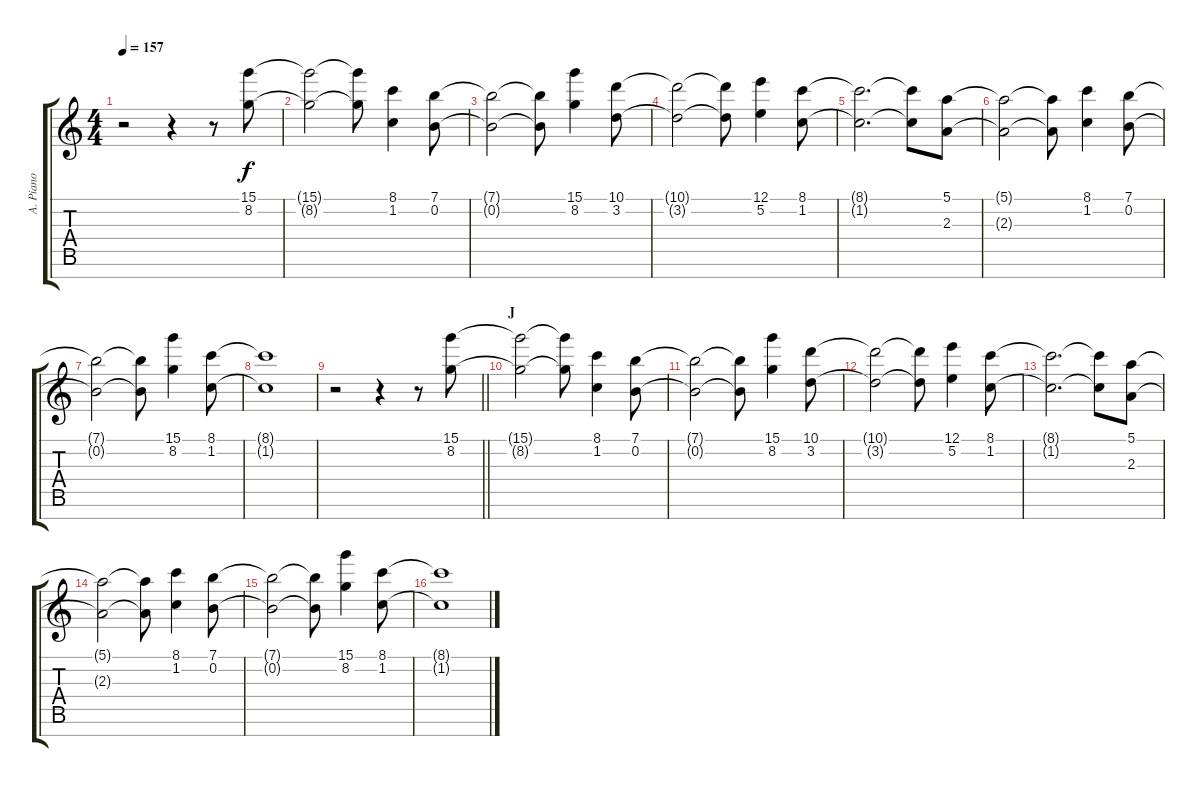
\track ("A. Piano" "A. Piano") {instrument acousticgrandpiano}
\staff {score tabs}
\tuning (E5 B4 G4 D4 A3 E3 B2) {hide}
\ts (4 4)
\tempo 157
\clef g2
\ks c
r.2{dy f} r.4 r.8 (15.1 8.2).8 |
(15.1{t} 8.2{t}).2 (15.1{t} 8.2{t}).8 (8.1 1.2).4 (7.1 0.2).8 |
(7.1{t} 0.2{t}).2 (7.1{t} 0.2{t}).8 (15.1 8.2).4 (10.1 3.2).8 |
(10.1{t} 3.2{t}).2 (10.1{t} 3.2{t}).8 (12.1 5.2).4 (8.1 1.2).8 |
(8.1{t} 1.2{t}).2{d} (8.1{t} 1.2{t}).8 (5.1 2.3).8 |
(5.1{t} 2.3{t}).2 (5.1{t} 2.3{t}).8 (8.1 1.2).4 (7.1 0.2).8 |
(7.1{t} 0.2{t}).2 (7.1{t} 0.2{t}).8 (15.1 8.2).4 (8.1 1.2).8 |
(8.1{t} 1.2{t}).1 |
\barLineRight lightlight
r.2 r.4 r.8 (15.1 8.2).8 |
\section ("" "J")
(15.1{t} 8.2{t}).2 (15.1{t} 8.2{t}).8 (8.1 1.2).4 (7.1 0.2).8 |
(7.1{t} 0.2{t}).2 (7.1{t} 0.2{t}).8 (15.1 8.2).4 (10.1 3.2).8 |
(10.1{t} 3.2{t}).2 (10.1{t} 3.2{t}).8 (12.1 5.2).4 (8.1 1.2).8 |
(8.1{t} 1.2{t}).2{d} (8.1{t} 1.2{t}).8 (5.1 2.3).8 |
(5.1{t} 2.3{t}).2 (5.1{t} 2.3{t}).8 (8.1 1.2).4 (7.1 0.2).8 |
(7.1{t} 0.2{t}).2 (7.1{t} 0.2{t}).8 (15.1 8.2).4 (8.1 1.2).8 |
(8.1{t} 1.2{t}).1
